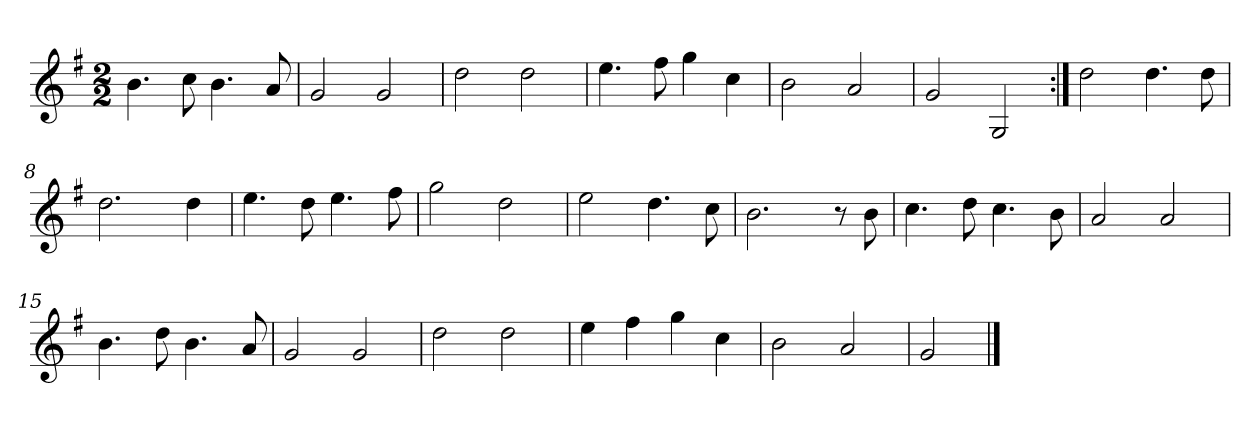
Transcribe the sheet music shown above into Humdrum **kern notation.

**kern
*part1
*staff1
*clefG2
*k[f#]
*G:
*M2/2
*MM120
=1
4.b
8cc
4.b
8a
=2
2g
2g
=3
2dd
2dd
=4
4.ee
8ff#
4gg
4cc
=5
2b
2a
=6
2g
2G
=7:|!
2dd
4.dd
8dd
=8
2.dd
4dd
=9
4.ee
8dd
4.ee
8ff#
=10
2gg
2dd
=11
2ee
4.dd
8cc
=12
2.b
8r
8b
=13
4.cc
8dd
4.cc
8b
=14
2a
2a
=15
4.b
8dd
4.b
8a
=16
2g
2g
=17
2dd
2dd
=18
4ee
4ff#
4gg
4cc
=19
2b
2a
=20
2g
==
*-
